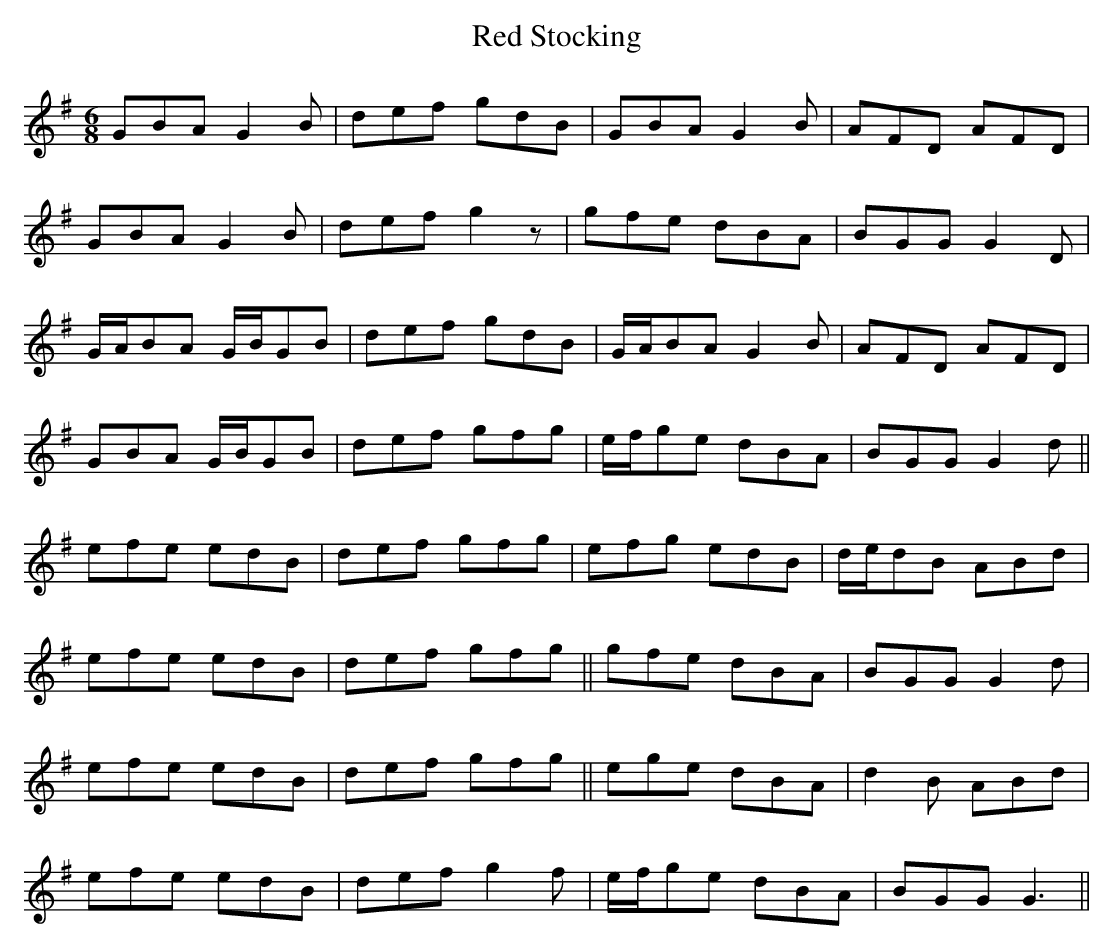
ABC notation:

X:1
T: Red Stocking
L: 1/8
M: 6/8
K: G
GBA G2B|def gdB|GBA G2B|AFD AFD|
GBA G2B|def g2z|gfe dBA|BGG G2D|
G/A/BA G/B/GB|def gdB|G/A/BA G2B|AFD AFD|
GBA G/B/GB|def gfg|e/f/ge dBA|BGG G2d||
efe edB|def gfg|efg edB|d/e/dB ABd|
efe edB|def gfg||gfe dBA|BGG G2d|
efe edB|def gfg||ege dBA|d2B ABd|
efe edB|def g2f|e/f/ge dBA|BGG G3||
